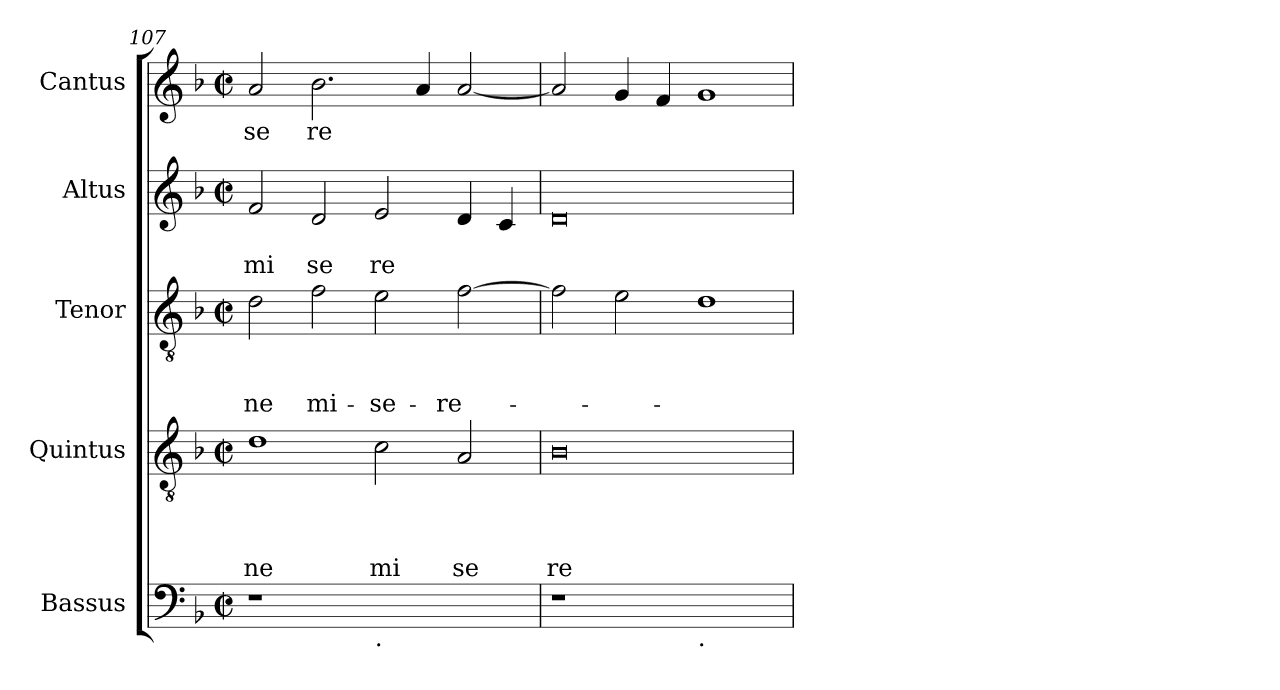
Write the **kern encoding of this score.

**kern	**kern	**text	**text	**text	**text	**kern	**text	**text	**text	**kern	**text	**text	**kern	**text
*part5	*part4	*part4	*part4	*part4	*part4	*part3	*part3	*part3	*part3	*part2	*part2	*part2	*part1	*part1
*staff5	*staff4	*staff4	*staff4	*staff4	*staff4	*staff3	*staff3	*staff3	*staff3	*staff2	*staff2	*staff2	*staff1	*staff1
*I"Bassus	*I"Quintus	*	*	*	*	*I"Tenor	*	*	*	*I"Altus	*	*	*I"Cantus	*
*clefF4	*clefGv2	*	*	*	*	*clefGv2	*	*	*	*clefG2	*	*	*clefG2	*
*k[b-]	*k[b-]	*	*	*	*	*k[b-]	*	*	*	*k[b-]	*	*	*k[b-]	*
*F:	*F:	*	*	*	*	*F:	*	*	*	*F:	*	*	*F:	*
*M2/2	*M2/2	*	*	*	*	*M2/2	*	*	*	*M2/2	*	*	*M2/2	*
*met(c|)	*met(c|)	*	*	*	*	*met(c|)	*	*	*	*met(c|)	*	*	*met(c|)	*
=107	=107	=107	=107	=107	=107	=107	=107	=107	=107	=107	=107	=107	=107	=107
!	!	!	!	!	!LO:LY:b	!	!	!	!LO:LY:b	!	!	!LO:LY:b	!	!LO:LY:b
1r	1d	.	.	.	ne	2d\	.	.	-ne	2f/	.	mi	2a/	se
!	!	!	!	!	!	!	!	!	!LO:LY:b	!	!	!LO:LY:b	!	!LO:LY:b
.	.	.	.	.	.	2f\	.	.	mi-	2d/	.	se	2.b-\	re
!LO:TX:b:t=.	!	!	!	!	!	!	!	!	!	!	!	!	!	!
!	!	!	!	!	!LO:LY:b	!	!	!	!LO:LY:b	!	!	!LO:LY:b	!	!
1ryy	2c\	.	.	.	mi	2e\	.	.	-se-	2e/	.	re	.	.
.	.	.	.	.	.	.	.	.	.	.	.	.	4a/	.
!	!	!	!	!	!LO:LY:b	!	!	!	!LO:LY:b	!	!	!	!	!
.	2A/	.	.	.	se	[>2f\	.	.	-re-	4d/	.	.	[<2a/	.
.	.	.	.	.	.	.	.	.	.	4c/	.	.	.	.
=108	=108	=108	=108	=108	=108	=108	=108	=108	=108	=108	=108	=108	=108	=108
!	!	!	!	!	!LO:LY:b	!	!	!	!	!	!	!	!	!
1r	0B-	.	.	.	re	2f\]	.	.	.	0d	.	.	2a/]	.
.	.	.	.	.	.	2e\	.	.	.	.	.	.	4g/	.
.	.	.	.	.	.	.	.	.	.	.	.	.	4f/	.
!LO:TX:b:t=.	!	!	!	!	!	!	!	!	!	!	!	!	!	!
1ryy	.	.	.	.	.	1d	.	.	.	.	.	.	1g	.
=	=	=	=	=	=	=	=	=	=	=	=	=	=	=
*-	*-	*-	*-	*-	*-	*-	*-	*-	*-	*-	*-	*-	*-	*-
